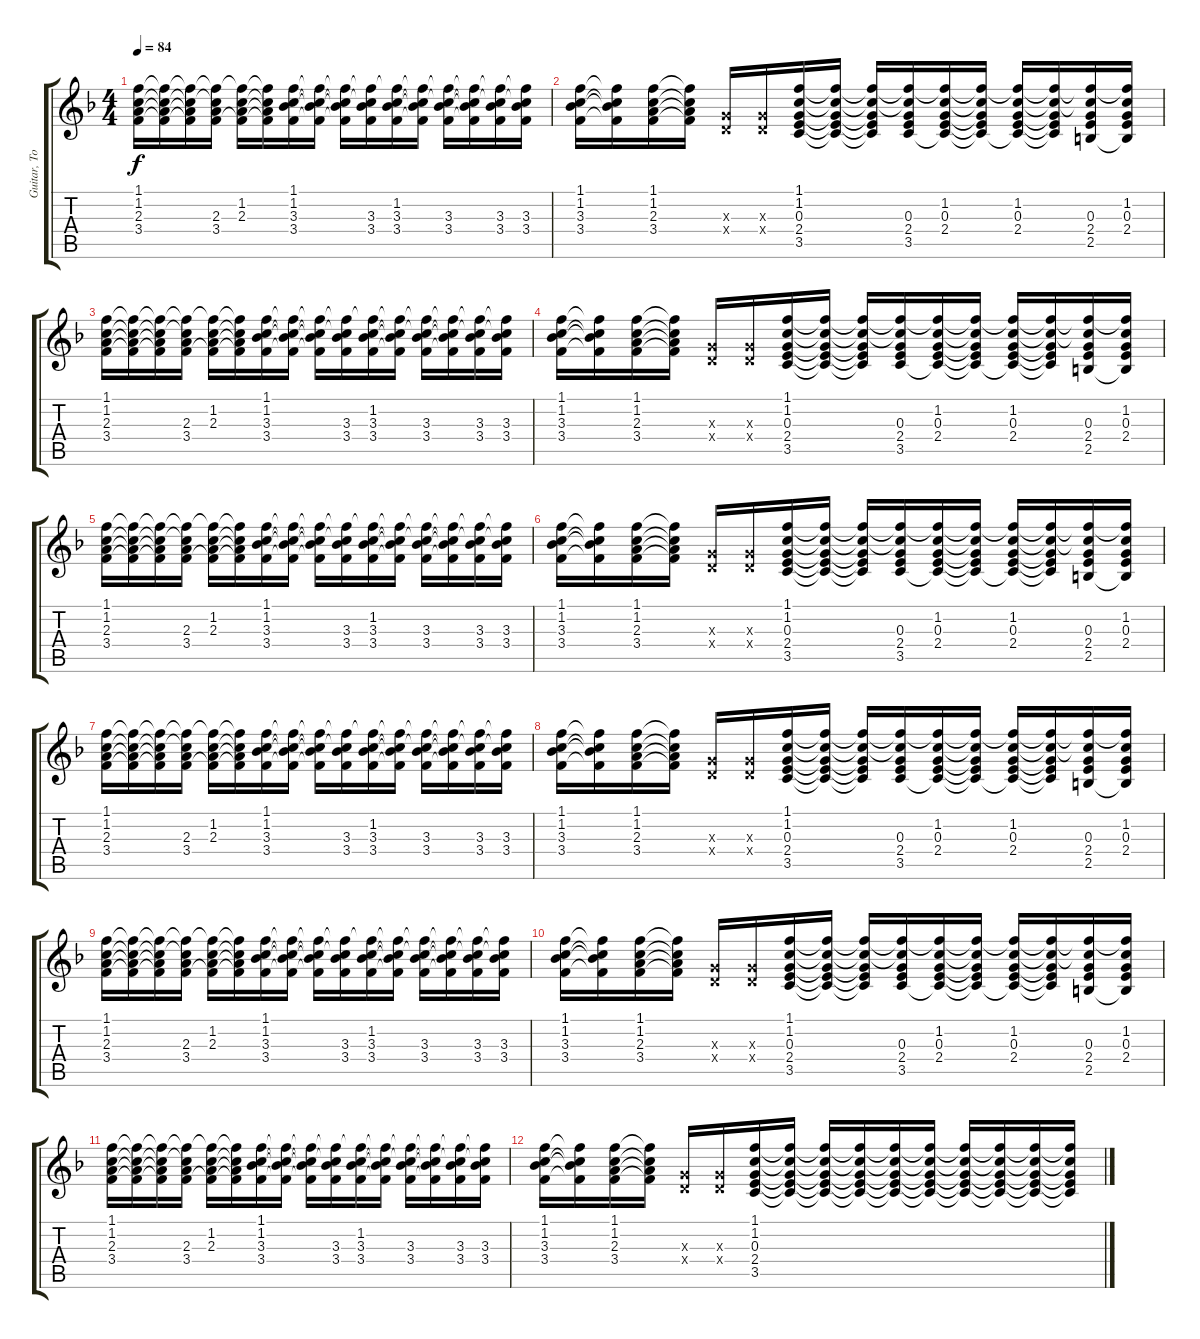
\track ("Guitar, Tom w/o Capo" "Guitar, To") {instrument electricguitarjazz}
\staff {score tabs}
\tuning (E4 B3 G3 D3 A2 E2) {hide}
\ts (4 4)
\tempo 84
\clef g2
\ks f
(1.1 1.2 2.3 3.4).16{dy f} (1.1{t} 1.2{t} 2.3{t} 3.4{t}).16 (1.1{t} 1.2{t} 2.3{t} 3.4{t}).16 (1.1{t} 1.2{t} 2.3 3.4).16 (1.1{t} 1.2 2.3 3.4{t}).16 (1.1{t} 1.2{t} 2.3{t} 3.4{t}).16 (1.1 1.2 3.3 3.4).16 (1.1{t} 1.2{t} 3.3{t} 3.4{t}).16 (1.1{t} 1.2{t} 3.3{t} 3.4{t}).16 (1.1{t} 1.2{t} 3.3 3.4).16 (1.1{t} 1.2 3.3 3.4).16 (1.1{t} 1.2{t} 3.3{t} 3.4{t}).16 (1.1{t} 1.2{t} 3.3 3.4).16 (1.1{t} 1.2{t} 3.3{t} 3.4{t}).16 (1.1{t} 1.2{t} 3.3 3.4).16 (1.1{t} 1.2{t} 3.3 3.4).16 |
(1.1 1.2 3.3 3.4).16 (1.1{t} 1.2{t} 3.3{t} 3.4{t}).16 (1.1 1.2 2.3 3.4).16 (1.1{t} 1.2{t} 2.3{t} 3.4{t}).16 (0.3{x} 0.4{x}).16 (0.3{x} 0.4{x}).16 (1.1 1.2 0.3 2.4 3.5).16 (1.1{t} 1.2{t} 0.3{t} 2.4{t} 3.5{t}).16 (1.1{t} 1.2{t} 0.3{t} 2.4{t} 3.5{t}).16 (1.1{t} 1.2{t} 0.3 2.4 3.5).16 (1.1{t} 1.2 0.3 2.4 3.5{t}).16 (1.1{t} 1.2{t} 0.3{t} 2.4{t} 3.5{t}).16 (1.1{t} 1.2 0.3 2.4 3.5{t}).16 (1.1{t} 1.2{t} 0.3{t} 2.4{t} 3.5{t}).16 (1.1{t} 1.2{t} 0.3 2.4 2.5).16 (1.1{t} 1.2 0.3 2.4 2.5{t}).16 |
(1.1 1.2 2.3 3.4).16 (1.1{t} 1.2{t} 2.3{t} 3.4{t}).16 (1.1{t} 1.2{t} 2.3{t} 3.4{t}).16 (1.1{t} 1.2{t} 2.3 3.4).16 (1.1{t} 1.2 2.3 3.4{t}).16 (1.1{t} 1.2{t} 2.3{t} 3.4{t}).16 (1.1 1.2 3.3 3.4).16 (1.1{t} 1.2{t} 3.3{t} 3.4{t}).16 (1.1{t} 1.2{t} 3.3{t} 3.4{t}).16 (1.1{t} 1.2{t} 3.3 3.4).16 (1.1{t} 1.2 3.3 3.4).16 (1.1{t} 1.2{t} 3.3{t} 3.4{t}).16 (1.1{t} 1.2{t} 3.3 3.4).16 (1.1{t} 1.2{t} 3.3{t} 3.4{t}).16 (1.1{t} 1.2{t} 3.3 3.4).16 (1.1{t} 1.2{t} 3.3 3.4).16 |
(1.1 1.2 3.3 3.4).16 (1.1{t} 1.2{t} 3.3{t} 3.4{t}).16 (1.1 1.2 2.3 3.4).16 (1.1{t} 1.2{t} 2.3{t} 3.4{t}).16 (0.3{x} 0.4{x}).16 (0.3{x} 0.4{x}).16 (1.1 1.2 0.3 2.4 3.5).16 (1.1{t} 1.2{t} 0.3{t} 2.4{t} 3.5{t}).16 (1.1{t} 1.2{t} 0.3{t} 2.4{t} 3.5{t}).16 (1.1{t} 1.2{t} 0.3 2.4 3.5).16 (1.1{t} 1.2 0.3 2.4 3.5{t}).16 (1.1{t} 1.2{t} 0.3{t} 2.4{t} 3.5{t}).16 (1.1{t} 1.2 0.3 2.4 3.5{t}).16 (1.1{t} 1.2{t} 0.3{t} 2.4{t} 3.5{t}).16 (1.1{t} 1.2{t} 0.3 2.4 2.5).16 (1.1{t} 1.2 0.3 2.4 2.5{t}).16 |
(1.1 1.2 2.3 3.4).16 (1.1{t} 1.2{t} 2.3{t} 3.4{t}).16 (1.1{t} 1.2{t} 2.3{t} 3.4{t}).16 (1.1{t} 1.2{t} 2.3 3.4).16 (1.1{t} 1.2 2.3 3.4{t}).16 (1.1{t} 1.2{t} 2.3{t} 3.4{t}).16 (1.1 1.2 3.3 3.4).16 (1.1{t} 1.2{t} 3.3{t} 3.4{t}).16 (1.1{t} 1.2{t} 3.3{t} 3.4{t}).16 (1.1{t} 1.2{t} 3.3 3.4).16 (1.1{t} 1.2 3.3 3.4).16 (1.1{t} 1.2{t} 3.3{t} 3.4{t}).16 (1.1{t} 1.2{t} 3.3 3.4).16 (1.1{t} 1.2{t} 3.3{t} 3.4{t}).16 (1.1{t} 1.2{t} 3.3 3.4).16 (1.1{t} 1.2{t} 3.3 3.4).16 |
(1.1 1.2 3.3 3.4).16 (1.1{t} 1.2{t} 3.3{t} 3.4{t}).16 (1.1 1.2 2.3 3.4).16 (1.1{t} 1.2{t} 2.3{t} 3.4{t}).16 (0.3{x} 0.4{x}).16 (0.3{x} 0.4{x}).16 (1.1 1.2 0.3 2.4 3.5).16 (1.1{t} 1.2{t} 0.3{t} 2.4{t} 3.5{t}).16 (1.1{t} 1.2{t} 0.3{t} 2.4{t} 3.5{t}).16 (1.1{t} 1.2{t} 0.3 2.4 3.5).16 (1.1{t} 1.2 0.3 2.4 3.5{t}).16 (1.1{t} 1.2{t} 0.3{t} 2.4{t} 3.5{t}).16 (1.1{t} 1.2 0.3 2.4 3.5{t}).16 (1.1{t} 1.2{t} 0.3{t} 2.4{t} 3.5{t}).16 (1.1{t} 1.2{t} 0.3 2.4 2.5).16 (1.1{t} 1.2 0.3 2.4 2.5{t}).16 |
(1.1 1.2 2.3 3.4).16 (1.1{t} 1.2{t} 2.3{t} 3.4{t}).16 (1.1{t} 1.2{t} 2.3{t} 3.4{t}).16 (1.1{t} 1.2{t} 2.3 3.4).16 (1.1{t} 1.2 2.3 3.4{t}).16 (1.1{t} 1.2{t} 2.3{t} 3.4{t}).16 (1.1 1.2 3.3 3.4).16 (1.1{t} 1.2{t} 3.3{t} 3.4{t}).16 (1.1{t} 1.2{t} 3.3{t} 3.4{t}).16 (1.1{t} 1.2{t} 3.3 3.4).16 (1.1{t} 1.2 3.3 3.4).16 (1.1{t} 1.2{t} 3.3{t} 3.4{t}).16 (1.1{t} 1.2{t} 3.3 3.4).16 (1.1{t} 1.2{t} 3.3{t} 3.4{t}).16 (1.1{t} 1.2{t} 3.3 3.4).16 (1.1{t} 1.2{t} 3.3 3.4).16 |
(1.1 1.2 3.3 3.4).16 (1.1{t} 1.2{t} 3.3{t} 3.4{t}).16 (1.1 1.2 2.3 3.4).16 (1.1{t} 1.2{t} 2.3{t} 3.4{t}).16 (0.3{x} 0.4{x}).16 (0.3{x} 0.4{x}).16 (1.1 1.2 0.3 2.4 3.5).16 (1.1{t} 1.2{t} 0.3{t} 2.4{t} 3.5{t}).16 (1.1{t} 1.2{t} 0.3{t} 2.4{t} 3.5{t}).16 (1.1{t} 1.2{t} 0.3 2.4 3.5).16 (1.1{t} 1.2 0.3 2.4 3.5{t}).16 (1.1{t} 1.2{t} 0.3{t} 2.4{t} 3.5{t}).16 (1.1{t} 1.2 0.3 2.4 3.5{t}).16 (1.1{t} 1.2{t} 0.3{t} 2.4{t} 3.5{t}).16 (1.1{t} 1.2{t} 0.3 2.4 2.5).16 (1.1{t} 1.2 0.3 2.4 2.5{t}).16 |
(1.1 1.2 2.3 3.4).16 (1.1{t} 1.2{t} 2.3{t} 3.4{t}).16 (1.1{t} 1.2{t} 2.3{t} 3.4{t}).16 (1.1{t} 1.2{t} 2.3 3.4).16 (1.1{t} 1.2 2.3 3.4{t}).16 (1.1{t} 1.2{t} 2.3{t} 3.4{t}).16 (1.1 1.2 3.3 3.4).16 (1.1{t} 1.2{t} 3.3{t} 3.4{t}).16 (1.1{t} 1.2{t} 3.3{t} 3.4{t}).16 (1.1{t} 1.2{t} 3.3 3.4).16 (1.1{t} 1.2 3.3 3.4).16 (1.1{t} 1.2{t} 3.3{t} 3.4{t}).16 (1.1{t} 1.2{t} 3.3 3.4).16 (1.1{t} 1.2{t} 3.3{t} 3.4{t}).16 (1.1{t} 1.2{t} 3.3 3.4).16 (1.1{t} 1.2{t} 3.3 3.4).16 |
(1.1 1.2 3.3 3.4).16 (1.1{t} 1.2{t} 3.3{t} 3.4{t}).16 (1.1 1.2 2.3 3.4).16 (1.1{t} 1.2{t} 2.3{t} 3.4{t}).16 (0.3{x} 0.4{x}).16 (0.3{x} 0.4{x}).16 (1.1 1.2 0.3 2.4 3.5).16 (1.1{t} 1.2{t} 0.3{t} 2.4{t} 3.5{t}).16 (1.1{t} 1.2{t} 0.3{t} 2.4{t} 3.5{t}).16 (1.1{t} 1.2{t} 0.3 2.4 3.5).16 (1.1{t} 1.2 0.3 2.4 3.5{t}).16 (1.1{t} 1.2{t} 0.3{t} 2.4{t} 3.5{t}).16 (1.1{t} 1.2 0.3 2.4 3.5{t}).16 (1.1{t} 1.2{t} 0.3{t} 2.4{t} 3.5{t}).16 (1.1{t} 1.2{t} 0.3 2.4 2.5).16 (1.1{t} 1.2 0.3 2.4 2.5{t}).16 |
(1.1 1.2 2.3 3.4).16 (1.1{t} 1.2{t} 2.3{t} 3.4{t}).16 (1.1{t} 1.2{t} 2.3{t} 3.4{t}).16 (1.1{t} 1.2{t} 2.3 3.4).16 (1.1{t} 1.2 2.3 3.4{t}).16 (1.1{t} 1.2{t} 2.3{t} 3.4{t}).16 (1.1 1.2 3.3 3.4).16 (1.1{t} 1.2{t} 3.3{t} 3.4{t}).16 (1.1{t} 1.2{t} 3.3{t} 3.4{t}).16 (1.1{t} 1.2{t} 3.3 3.4).16 (1.1{t} 1.2 3.3 3.4).16 (1.1{t} 1.2{t} 3.3{t} 3.4{t}).16 (1.1{t} 1.2{t} 3.3 3.4).16 (1.1{t} 1.2{t} 3.3{t} 3.4{t}).16 (1.1{t} 1.2{t} 3.3 3.4).16 (1.1{t} 1.2{t} 3.3 3.4).16 |
(1.1 1.2 3.3 3.4).16 (1.1{t} 1.2{t} 3.3{t} 3.4{t}).16 (1.1 1.2 2.3 3.4).16 (1.1{t} 1.2{t} 2.3{t} 3.4{t}).16 (0.3{x} 0.4{x}).16 (0.3{x} 0.4{x}).16 (1.1 1.2 0.3 2.4 3.5).16 (1.1{t} 1.2{t} 0.3{t} 2.4{t} 3.5{t}).16 (1.1{t} 1.2{t} 0.3{t} 2.4{t} 3.5{t}).16 (1.1{t} 1.2{t} 0.3{t} 2.4{t} 3.5{t}).16 (1.1{t} 1.2{t} 0.3{t} 2.4{t} 3.5{t}).16 (1.1{t} 1.2{t} 0.3{t} 2.4{t} 3.5{t}).16 (1.1{t} 1.2{t} 0.3{t} 2.4{t} 3.5{t}).16 (1.1{t} 1.2{t} 0.3{t} 2.4{t} 3.5{t}).16 (1.1{t} 1.2{t} 0.3{t} 2.4{t} 3.5{t}).16 (1.1{t} 1.2{t} 0.3{t} 2.4{t} 3.5{t}).16
